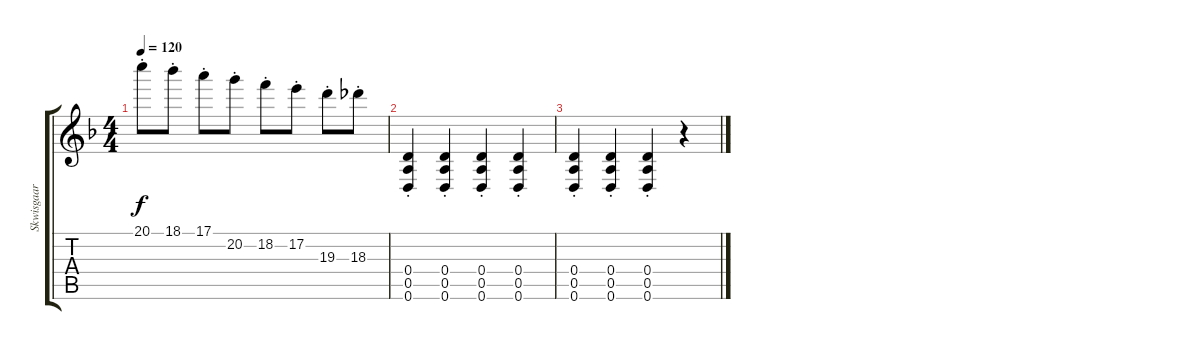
\track ("Skwisgaar Skwigelf Overdub" "Skwisgaar ") {instrument distortionguitar}
\staff {score tabs}
\tuning (E4 B3 G3 D3 A2 D2) {hide}
\ts (4 4)
\tempo 120
\clef g2
\ks dminor
20.1{st}.8{dy f} 18.1{st}.8 17.1{st}.8 20.2{st}.8 18.2{st}.8 17.2{st}.8 19.3{st}.8 18.3{st}.8 |
(0.4{st} 0.5{st} 0.6{st}).4 (0.4{st} 0.5{st} 0.6{st}).4 (0.4{st} 0.5{st} 0.6{st}).4 (0.4{st} 0.5{st} 0.6{st}).4 |
(0.4{st} 0.5{st} 0.6{st}).4 (0.4{st} 0.5{st} 0.6{st}).4 (0.4{st} 0.5{st} 0.6{st}).4 r.4
